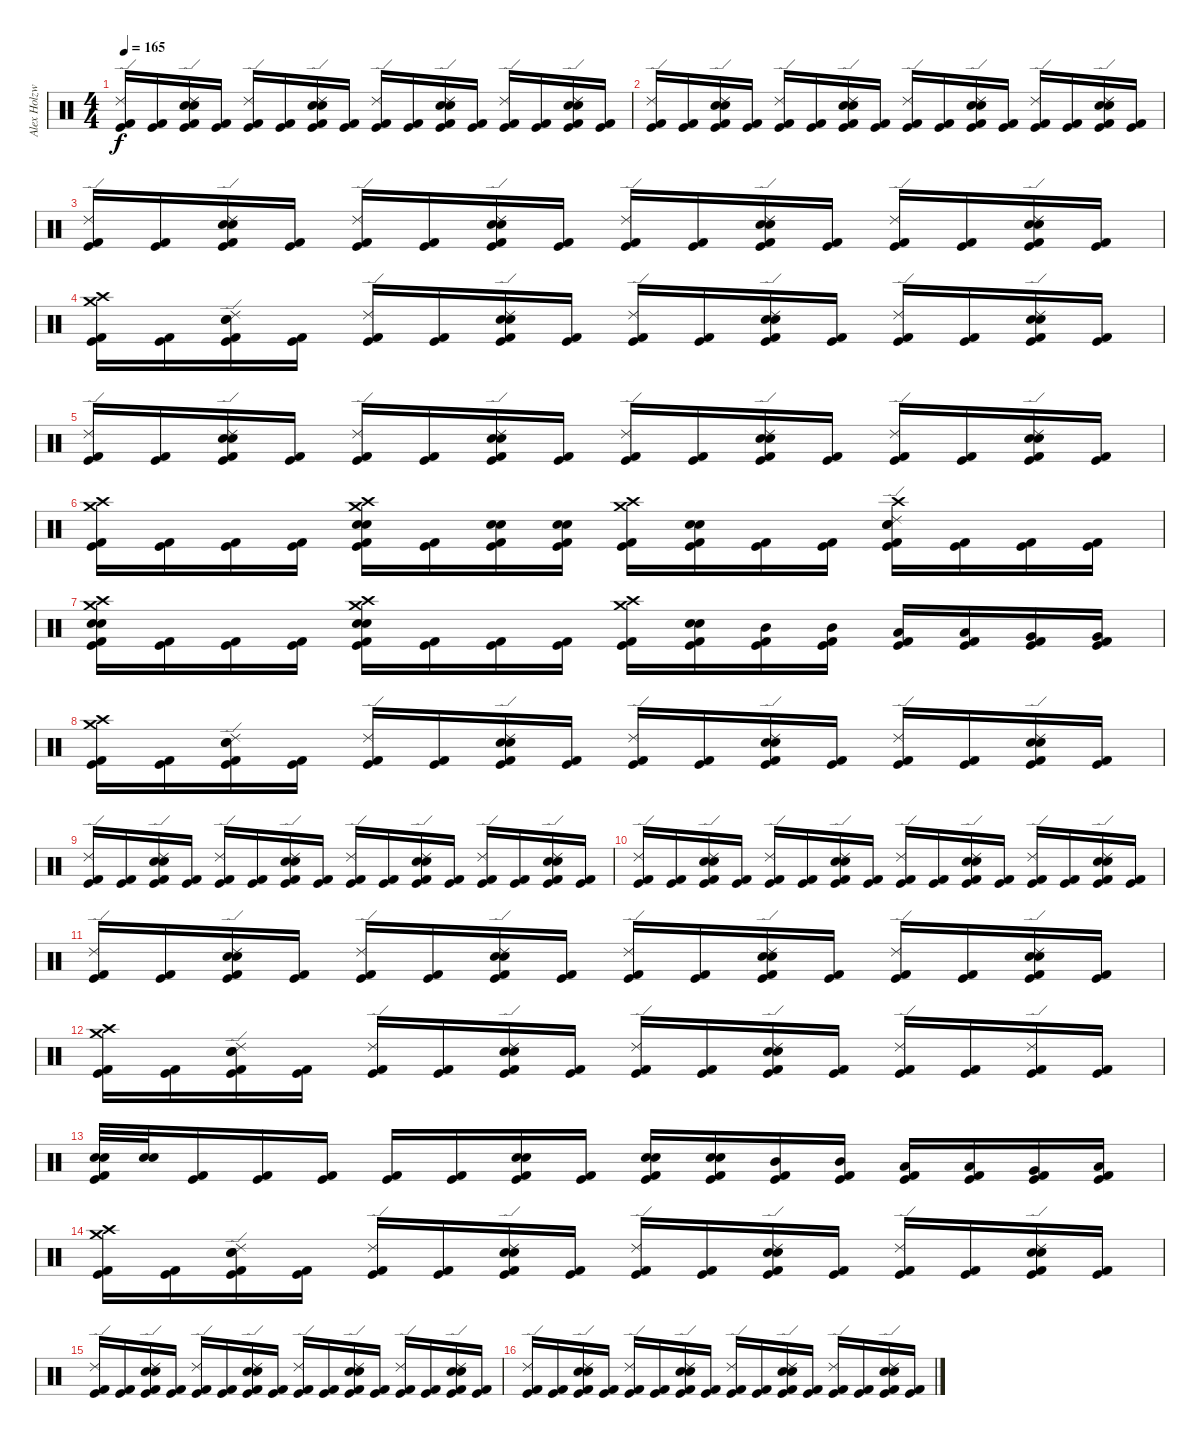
\track ("Alex Holzwarth" "Alex Holzw") {instrument percussion}
\staff {score}
\articulation defaults
\ts (4 4)
\tempo 165
\clef neutral
\ks c
("Ride (edge) 2" "Kick (hit) 2" "Kick (hit)").16{dy f} ("Kick (hit) 2" "Kick (hit)").16 ("Ride (edge) 2" "Snare (hit) 2" "Electric Snare (hit)" "Kick (hit) 2" "Kick (hit)").16 ("Kick (hit) 2" "Kick (hit)").16 ("Ride (edge) 2" "Kick (hit) 2" "Kick (hit)").16 ("Kick (hit) 2" "Kick (hit)").16 ("Ride (edge) 2" "Electric Snare (hit)" "Snare (hit) 2" "Kick (hit) 2" "Kick (hit)").16 ("Kick (hit) 2" "Kick (hit)").16 ("Ride (edge) 2" "Kick (hit) 2" "Kick (hit)").16 ("Kick (hit) 2" "Kick (hit)").16 ("Ride (edge) 2" "Snare (hit) 2" "Electric Snare (hit)" "Kick (hit) 2" "Kick (hit)").16 ("Kick (hit) 2" "Kick (hit)").16 ("Ride (edge) 2" "Kick (hit) 2" "Kick (hit)").16 ("Kick (hit) 2" "Kick (hit)").16 ("Ride (edge) 2" "Electric Snare (hit)" "Snare (hit) 2" "Kick (hit) 2" "Kick (hit)").16 ("Kick (hit) 2" "Kick (hit)").16 |
("Ride (edge) 2" "Kick (hit) 2" "Kick (hit)").16 ("Kick (hit) 2" "Kick (hit)").16 ("Ride (edge) 2" "Snare (hit) 2" "Electric Snare (hit)" "Kick (hit) 2" "Kick (hit)").16 ("Kick (hit) 2" "Kick (hit)").16 ("Ride (edge) 2" "Kick (hit) 2" "Kick (hit)").16 ("Kick (hit) 2" "Kick (hit)").16 ("Ride (edge) 2" "Electric Snare (hit)" "Snare (hit) 2" "Kick (hit) 2" "Kick (hit)").16 ("Kick (hit) 2" "Kick (hit)").16 ("Ride (edge) 2" "Kick (hit) 2" "Kick (hit)").16 ("Kick (hit) 2" "Kick (hit)").16 ("Ride (edge) 2" "Snare (hit) 2" "Electric Snare (hit)" "Kick (hit) 2" "Kick (hit)").16 ("Kick (hit) 2" "Kick (hit)").16 ("Ride (edge) 2" "Kick (hit) 2" "Kick (hit)").16 ("Kick (hit) 2" "Kick (hit)").16 ("Ride (edge) 2" "Electric Snare (hit)" "Snare (hit) 2" "Kick (hit) 2" "Kick (hit)").16 ("Kick (hit) 2" "Kick (hit)").16 |
("Ride (edge) 2" "Kick (hit) 2" "Kick (hit)").16 ("Kick (hit) 2" "Kick (hit)").16 ("Ride (edge) 2" "Snare (hit) 2" "Electric Snare (hit)" "Kick (hit) 2" "Kick (hit)").16 ("Kick (hit) 2" "Kick (hit)").16 ("Ride (edge) 2" "Kick (hit) 2" "Kick (hit)").16 ("Kick (hit) 2" "Kick (hit)").16 ("Ride (edge) 2" "Electric Snare (hit)" "Snare (hit) 2" "Kick (hit) 2" "Kick (hit)").16 ("Kick (hit) 2" "Kick (hit)").16 ("Ride (edge) 2" "Kick (hit) 2" "Kick (hit)").16 ("Kick (hit) 2" "Kick (hit)").16 ("Ride (edge) 2" "Snare (hit) 2" "Electric Snare (hit)" "Kick (hit) 2" "Kick (hit)").16 ("Kick (hit) 2" "Kick (hit)").16 ("Ride (edge) 2" "Kick (hit) 2" "Kick (hit)").16 ("Kick (hit) 2" "Kick (hit)").16 ("Ride (edge) 2" "Electric Snare (hit)" "Snare (hit) 2" "Kick (hit) 2" "Kick (hit)").16 ("Kick (hit) 2" "Kick (hit)").16 |
("Crash high (hit)" "Crash medium (hit)" "Kick (hit) 2" "Kick (hit)").16 ("Kick (hit) 2" "Kick (hit)").16 ("Ride (edge) 2" "Snare (hit) 2" "Electric Snare (hit)" "Kick (hit) 2" "Kick (hit)").16 ("Kick (hit) 2" "Kick (hit)").16 ("Ride (edge) 2" "Kick (hit) 2" "Kick (hit)").16 ("Kick (hit) 2" "Kick (hit)").16 ("Ride (edge) 2" "Electric Snare (hit)" "Snare (hit) 2" "Kick (hit) 2" "Kick (hit)").16 ("Kick (hit) 2" "Kick (hit)").16 ("Ride (edge) 2" "Kick (hit) 2" "Kick (hit)").16 ("Kick (hit) 2" "Kick (hit)").16 ("Ride (edge) 2" "Snare (hit) 2" "Electric Snare (hit)" "Kick (hit) 2" "Kick (hit)").16 ("Kick (hit) 2" "Kick (hit)").16 ("Ride (edge) 2" "Kick (hit) 2" "Kick (hit)").16 ("Kick (hit) 2" "Kick (hit)").16 ("Ride (edge) 2" "Electric Snare (hit)" "Snare (hit) 2" "Kick (hit) 2" "Kick (hit)").16 ("Kick (hit) 2" "Kick (hit)").16 |
("Ride (edge) 2" "Kick (hit) 2" "Kick (hit)").16 ("Kick (hit) 2" "Kick (hit)").16 ("Ride (edge) 2" "Snare (hit) 2" "Electric Snare (hit)" "Kick (hit) 2" "Kick (hit)").16 ("Kick (hit) 2" "Kick (hit)").16 ("Ride (edge) 2" "Kick (hit) 2" "Kick (hit)").16 ("Kick (hit) 2" "Kick (hit)").16 ("Ride (edge) 2" "Electric Snare (hit)" "Snare (hit) 2" "Kick (hit) 2" "Kick (hit)").16 ("Kick (hit) 2" "Kick (hit)").16 ("Ride (edge) 2" "Kick (hit) 2" "Kick (hit)").16 ("Kick (hit) 2" "Kick (hit)").16 ("Ride (edge) 2" "Snare (hit) 2" "Electric Snare (hit)" "Kick (hit) 2" "Kick (hit)").16 ("Kick (hit) 2" "Kick (hit)").16 ("Ride (edge) 2" "Kick (hit) 2" "Kick (hit)").16 ("Kick (hit) 2" "Kick (hit)").16 ("Ride (edge) 2" "Electric Snare (hit)" "Snare (hit) 2" "Kick (hit) 2" "Kick (hit)").16 ("Kick (hit) 2" "Kick (hit)").16 |
("Crash high (hit)" "Crash medium (hit)" "Kick (hit) 2" "Kick (hit)").16 ("Kick (hit) 2" "Kick (hit)").16 ("Kick (hit) 2" "Kick (hit)").16 ("Kick (hit) 2" "Kick (hit)").16 ("Electric Snare (hit)" "Snare (hit) 2" "Crash high (hit)" "Crash medium (hit)" "Kick (hit) 2" "Kick (hit)").16 ("Kick (hit) 2" "Kick (hit)").16 ("Snare (hit) 2" "Electric Snare (hit)" "Kick (hit) 2" "Kick (hit)").16 ("Electric Snare (hit)" "Snare (hit) 2" "Kick (hit) 2" "Kick (hit)").16 ("Crash high (hit)" "Crash medium (hit)" "Kick (hit) 2" "Kick (hit)").16 ("Electric Snare (hit)" "Snare (hit) 2" "Kick (hit) 2" "Kick (hit)").16 ("Kick (hit) 2" "Kick (hit)").16 ("Kick (hit) 2" "Kick (hit)").16 ("Electric Snare (hit)" "Crash high (hit)" "Snare (hit) 2" "Ride (edge) 2" "Kick (hit) 2" "Kick (hit)").16 ("Kick (hit) 2" "Kick (hit)").16 ("Kick (hit) 2" "Kick (hit)").16 ("Kick (hit) 2" "Kick (hit)").16 |
("Electric Snare (hit)" "Snare (hit) 2" "Crash high (hit)" "Crash medium (hit)" "Kick (hit) 2" "Kick (hit)").16 ("Kick (hit) 2" "Kick (hit)").16 ("Kick (hit) 2" "Kick (hit)").16 ("Kick (hit) 2" "Kick (hit)").16 ("Crash high (hit)" "Electric Snare (hit)" "Snare (hit) 2" "Crash medium (hit)" "Kick (hit) 2" "Kick (hit)").16 ("Kick (hit) 2" "Kick (hit)").16 ("Kick (hit) 2" "Kick (hit)").16 ("Kick (hit) 2" "Kick (hit)").16 ("Crash high (hit)" "Crash medium (hit)" "Kick (hit) 2" "Kick (hit)").16 ("Snare (hit) 2" "Electric Snare (hit)" "Kick (hit) 2" "Kick (hit)").16 ("Mid Tom (hit)" "Kick (hit) 2" "Kick (hit)").16 ("Mid Tom (hit)" "Kick (hit) 2" "Kick (hit)").16 ("Low Tom (hit)" "Kick (hit) 2" "Kick (hit)").16 ("Low Tom (hit)" "Kick (hit) 2" "Kick (hit)").16 ("Very Low Tom (hit)" "Kick (hit) 2" "Kick (hit)").16 ("Very Low Tom (hit)" "Kick (hit) 2" "Kick (hit)").16 |
("Crash high (hit)" "Crash medium (hit)" "Kick (hit) 2" "Kick (hit)").16 ("Kick (hit) 2" "Kick (hit)").16 ("Ride (edge) 2" "Snare (hit) 2" "Electric Snare (hit)" "Kick (hit) 2" "Kick (hit)").16 ("Kick (hit) 2" "Kick (hit)").16 ("Ride (edge) 2" "Kick (hit) 2" "Kick (hit)").16 ("Kick (hit) 2" "Kick (hit)").16 ("Ride (edge) 2" "Electric Snare (hit)" "Snare (hit) 2" "Kick (hit) 2" "Kick (hit)").16 ("Kick (hit) 2" "Kick (hit)").16 ("Ride (edge) 2" "Kick (hit) 2" "Kick (hit)").16 ("Kick (hit) 2" "Kick (hit)").16 ("Ride (edge) 2" "Snare (hit) 2" "Electric Snare (hit)" "Kick (hit) 2" "Kick (hit)").16 ("Kick (hit) 2" "Kick (hit)").16 ("Ride (edge) 2" "Kick (hit) 2" "Kick (hit)").16 ("Kick (hit) 2" "Kick (hit)").16 ("Ride (edge) 2" "Electric Snare (hit)" "Snare (hit) 2" "Kick (hit) 2" "Kick (hit)").16 ("Kick (hit) 2" "Kick (hit)").16 |
("Ride (edge) 2" "Kick (hit) 2" "Kick (hit)").16 ("Kick (hit) 2" "Kick (hit)").16 ("Ride (edge) 2" "Snare (hit) 2" "Electric Snare (hit)" "Kick (hit) 2" "Kick (hit)").16 ("Kick (hit) 2" "Kick (hit)").16 ("Ride (edge) 2" "Kick (hit) 2" "Kick (hit)").16 ("Kick (hit) 2" "Kick (hit)").16 ("Ride (edge) 2" "Electric Snare (hit)" "Snare (hit) 2" "Kick (hit) 2" "Kick (hit)").16 ("Kick (hit) 2" "Kick (hit)").16 ("Ride (edge) 2" "Kick (hit) 2" "Kick (hit)").16 ("Kick (hit) 2" "Kick (hit)").16 ("Ride (edge) 2" "Snare (hit) 2" "Electric Snare (hit)" "Kick (hit) 2" "Kick (hit)").16 ("Kick (hit) 2" "Kick (hit)").16 ("Ride (edge) 2" "Kick (hit) 2" "Kick (hit)").16 ("Kick (hit) 2" "Kick (hit)").16 ("Ride (edge) 2" "Electric Snare (hit)" "Snare (hit) 2" "Kick (hit) 2" "Kick (hit)").16 ("Kick (hit) 2" "Kick (hit)").16 |
("Ride (edge) 2" "Kick (hit) 2" "Kick (hit)").16 ("Kick (hit) 2" "Kick (hit)").16 ("Ride (edge) 2" "Snare (hit) 2" "Electric Snare (hit)" "Kick (hit) 2" "Kick (hit)").16 ("Kick (hit) 2" "Kick (hit)").16 ("Ride (edge) 2" "Kick (hit) 2" "Kick (hit)").16 ("Kick (hit) 2" "Kick (hit)").16 ("Ride (edge) 2" "Electric Snare (hit)" "Snare (hit) 2" "Kick (hit) 2" "Kick (hit)").16 ("Kick (hit) 2" "Kick (hit)").16 ("Ride (edge) 2" "Kick (hit) 2" "Kick (hit)").16 ("Kick (hit) 2" "Kick (hit)").16 ("Ride (edge) 2" "Snare (hit) 2" "Electric Snare (hit)" "Kick (hit) 2" "Kick (hit)").16 ("Kick (hit) 2" "Kick (hit)").16 ("Ride (edge) 2" "Kick (hit) 2" "Kick (hit)").16 ("Kick (hit) 2" "Kick (hit)").16 ("Ride (edge) 2" "Electric Snare (hit)" "Snare (hit) 2" "Kick (hit) 2" "Kick (hit)").16 ("Kick (hit) 2" "Kick (hit)").16 |
("Ride (edge) 2" "Kick (hit) 2" "Kick (hit)").16 ("Kick (hit) 2" "Kick (hit)").16 ("Ride (edge) 2" "Snare (hit) 2" "Electric Snare (hit)" "Kick (hit) 2" "Kick (hit)").16 ("Kick (hit) 2" "Kick (hit)").16 ("Ride (edge) 2" "Kick (hit) 2" "Kick (hit)").16 ("Kick (hit) 2" "Kick (hit)").16 ("Ride (edge) 2" "Electric Snare (hit)" "Snare (hit) 2" "Kick (hit) 2" "Kick (hit)").16 ("Kick (hit) 2" "Kick (hit)").16 ("Ride (edge) 2" "Kick (hit) 2" "Kick (hit)").16 ("Kick (hit) 2" "Kick (hit)").16 ("Ride (edge) 2" "Snare (hit) 2" "Electric Snare (hit)" "Kick (hit) 2" "Kick (hit)").16 ("Kick (hit) 2" "Kick (hit)").16 ("Ride (edge) 2" "Kick (hit) 2" "Kick (hit)").16 ("Kick (hit) 2" "Kick (hit)").16 ("Ride (edge) 2" "Electric Snare (hit)" "Snare (hit) 2" "Kick (hit) 2" "Kick (hit)").16 ("Kick (hit) 2" "Kick (hit)").16 |
("Crash high (hit)" "Crash medium (hit)" "Kick (hit) 2" "Kick (hit)").16 ("Kick (hit) 2" "Kick (hit)").16 ("Ride (edge) 2" "Snare (hit) 2" "Electric Snare (hit)" "Kick (hit) 2" "Kick (hit)").16 ("Kick (hit) 2" "Kick (hit)").16 ("Ride (edge) 2" "Kick (hit) 2" "Kick (hit)").16 ("Kick (hit) 2" "Kick (hit)").16 ("Ride (edge) 2" "Electric Snare (hit)" "Snare (hit) 2" "Kick (hit) 2" "Kick (hit)").16 ("Kick (hit) 2" "Kick (hit)").16 ("Ride (edge) 2" "Kick (hit) 2" "Kick (hit)").16 ("Kick (hit) 2" "Kick (hit)").16 ("Ride (edge) 2" "Snare (hit) 2" "Electric Snare (hit)" "Kick (hit) 2" "Kick (hit)").16 ("Kick (hit) 2" "Kick (hit)").16 ("Ride (edge) 2" "Kick (hit) 2" "Kick (hit)").16 ("Kick (hit) 2" "Kick (hit)").16 ("Ride (edge) 2" "Kick (hit) 2" "Kick (hit)").16 ("Kick (hit) 2" "Kick (hit)").16 |
("Electric Snare (hit)" "Kick (hit) 2" "Kick (hit)" "Snare (hit) 2").32 ("Electric Snare (hit)" "Snare (hit) 2").32 ("Kick (hit) 2" "Kick (hit)").16 ("Kick (hit) 2" "Kick (hit)").16 ("Kick (hit) 2" "Kick (hit)").16 ("Kick (hit) 2" "Kick (hit)").16 ("Kick (hit) 2" "Kick (hit)").16 ("Electric Snare (hit)" "Snare (hit) 2" "Kick (hit) 2" "Kick (hit)").16 ("Kick (hit) 2" "Kick (hit)").16 ("Electric Snare (hit)" "Snare (hit) 2" "Kick (hit)" "Kick (hit) 2").16 ("Electric Snare (hit)" "Snare (hit) 2" "Kick (hit) 2" "Kick (hit)").16 ("Mid Tom (hit)" "Kick (hit) 2" "Kick (hit)").16 ("Mid Tom (hit)" "Kick (hit) 2" "Kick (hit)").16 ("Low Tom (hit)" "Kick (hit) 2" "Kick (hit)").16 ("Low Tom (hit)" "Kick (hit) 2" "Kick (hit)").16 ("Very Low Tom (hit)" "Kick (hit) 2" "Kick (hit)").16 ("Low Floor Tom (hit)" "Kick (hit) 2" "Kick (hit)").16 |
("Crash high (hit)" "Crash medium (hit)" "Kick (hit) 2" "Kick (hit)").16 ("Kick (hit) 2" "Kick (hit)").16 ("Ride (edge) 2" "Snare (hit) 2" "Electric Snare (hit)" "Kick (hit) 2" "Kick (hit)").16 ("Kick (hit) 2" "Kick (hit)").16 ("Ride (edge) 2" "Kick (hit) 2" "Kick (hit)").16 ("Kick (hit) 2" "Kick (hit)").16 ("Ride (edge) 2" "Electric Snare (hit)" "Snare (hit) 2" "Kick (hit) 2" "Kick (hit)").16 ("Kick (hit) 2" "Kick (hit)").16 ("Ride (edge) 2" "Kick (hit) 2" "Kick (hit)").16 ("Kick (hit) 2" "Kick (hit)").16 ("Ride (edge) 2" "Snare (hit) 2" "Electric Snare (hit)" "Kick (hit) 2" "Kick (hit)").16 ("Kick (hit) 2" "Kick (hit)").16 ("Ride (edge) 2" "Kick (hit) 2" "Kick (hit)").16 ("Kick (hit) 2" "Kick (hit)").16 ("Ride (edge) 2" "Electric Snare (hit)" "Snare (hit) 2" "Kick (hit) 2" "Kick (hit)").16 ("Kick (hit) 2" "Kick (hit)").16 |
("Ride (edge) 2" "Kick (hit) 2" "Kick (hit)").16 ("Kick (hit) 2" "Kick (hit)").16 ("Ride (edge) 2" "Snare (hit) 2" "Electric Snare (hit)" "Kick (hit) 2" "Kick (hit)").16 ("Kick (hit) 2" "Kick (hit)").16 ("Ride (edge) 2" "Kick (hit) 2" "Kick (hit)").16 ("Kick (hit) 2" "Kick (hit)").16 ("Ride (edge) 2" "Electric Snare (hit)" "Snare (hit) 2" "Kick (hit) 2" "Kick (hit)").16 ("Kick (hit) 2" "Kick (hit)").16 ("Ride (edge) 2" "Kick (hit) 2" "Kick (hit)").16 ("Kick (hit) 2" "Kick (hit)").16 ("Ride (edge) 2" "Snare (hit) 2" "Electric Snare (hit)" "Kick (hit) 2" "Kick (hit)").16 ("Kick (hit) 2" "Kick (hit)").16 ("Ride (edge) 2" "Kick (hit) 2" "Kick (hit)").16 ("Kick (hit) 2" "Kick (hit)").16 ("Ride (edge) 2" "Electric Snare (hit)" "Snare (hit) 2" "Kick (hit) 2" "Kick (hit)").16 ("Kick (hit) 2" "Kick (hit)").16 |
("Ride (edge) 2" "Kick (hit) 2" "Kick (hit)").16 ("Kick (hit) 2" "Kick (hit)").16 ("Ride (edge) 2" "Snare (hit) 2" "Electric Snare (hit)" "Kick (hit) 2" "Kick (hit)").16 ("Kick (hit) 2" "Kick (hit)").16 ("Ride (edge) 2" "Kick (hit) 2" "Kick (hit)").16 ("Kick (hit) 2" "Kick (hit)").16 ("Ride (edge) 2" "Electric Snare (hit)" "Snare (hit) 2" "Kick (hit) 2" "Kick (hit)").16 ("Kick (hit) 2" "Kick (hit)").16 ("Ride (edge) 2" "Kick (hit) 2" "Kick (hit)").16 ("Kick (hit) 2" "Kick (hit)").16 ("Ride (edge) 2" "Snare (hit) 2" "Electric Snare (hit)" "Kick (hit) 2" "Kick (hit)").16 ("Kick (hit) 2" "Kick (hit)").16 ("Ride (edge) 2" "Kick (hit) 2" "Kick (hit)").16 ("Kick (hit) 2" "Kick (hit)").16 ("Ride (edge) 2" "Electric Snare (hit)" "Snare (hit) 2" "Kick (hit) 2" "Kick (hit)").16 ("Kick (hit) 2" "Kick (hit)").16
